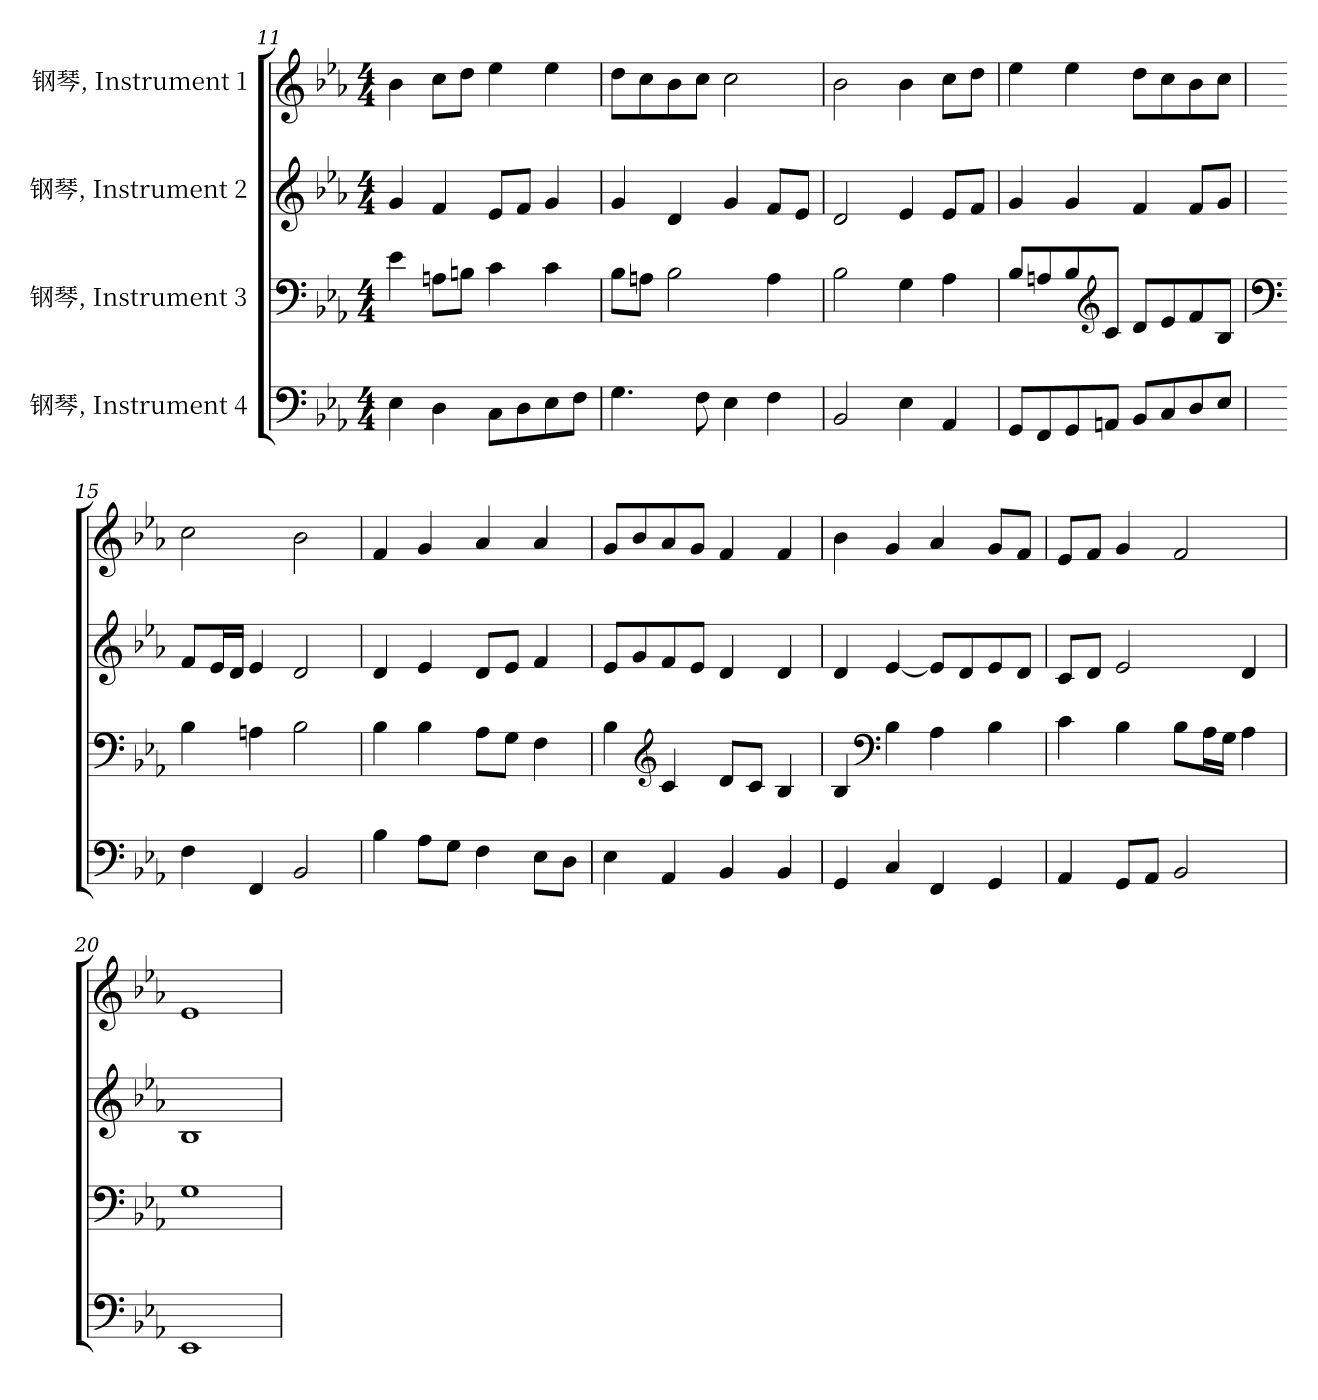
**kern	**kern	**kern	**kern
*part4	*part3	*part2	*part1
*staff4	*staff3	*staff2	*staff1
*I"钢琴, Instrument 4	*I"钢琴, Instrument 3	*I"钢琴, Instrument 2	*I"钢琴, Instrument 1
*clefF4	*clefF4	*clefG2	*clefG2
*k[b-e-a-]	*k[b-e-a-]	*k[b-e-a-]	*k[b-e-a-]
*M4/4	*M4/4	*M4/4	*M4/4
=11	=11	=11	=11
4E-\	4e-\	4g/	4b-\
4D\	8An\L	4f/	8cc\L
.	8Bn\J	.	8dd\J
8C\L	4c\	8e-/L	4ee-\
8D\	.	8f/J	.
8E-\	4c\	4g/	4ee-\
8F\J	.	.	.
!!LO:LB:g=z
=12	=12	=12	=12
4.G\	8B-\L	4g/	8dd\L
.	8An\J	.	8cc\
.	2B-\	4d/	8b-\
8F\	.	.	8cc\J
4E-\	.	4g/	2cc\
4F\	4A\	8f/L	.
.	.	8e-/J	.
=13	=13	=13	=13
2BB-/	2B-\	2d/	2b-\
4E-\	4G\	4e-/	4b-\
4AA-/	4A-\	8e-/L	8cc\L
.	.	8f/J	8dd\J
=14	=14	=14	=14
8GG/L	8B-/L	4g/	4ee-\
8FF/	8An/	.	.
8GG/	8B-/	4g/	4ee-\
*	*clefG2	*	*
8AAn/J	8c/J	.	.
8BB-/L	8d/L	4f/	8dd\L
8C/	8e-/	.	8cc\
8D/	8f/	8f/L	8b-\
8E-/J	8B-/J	8g/J	8cc\J
=15	=15	=15	=15
*	*clefF4	*	*
4F\	4B-\	8f/L	2cc\
.	.	16e-/L	.
.	.	16d/JJ	.
4FF/	4An\	4e-/	.
2BB-/	2B-\	2d/	2b-\
=16	=16	=16	=16
4B-\	4B-\	4d/	4f/
8A-\L	4B-\	4e-/	4g/
8G\J	.	.	.
4F\	8A-\L	8d/L	4a-/
.	8G\J	8e-/J	.
8E-\L	4F\	4f/	4a-/
8D\J	.	.	.
!!LO:PB:g=z
=17	=17	=17	=17
4E-\	4B-\	8e-/L	8g/L
.	.	8g/	8b-/
*	*clefG2	*	*
4AA-/	4c/	8f/	8a-/
.	.	8e-/J	8g/J
4BB-/	8d/L	4d/	4f/
.	8c/J	.	.
4BB-/	4B-/	4d/	4f/
=18	=18	=18	=18
4GG/	4B-/	4d/	4b-\
*	*clefF4	*	*
4C/	4B-\	[4e-/	4g/
4FF/	4A-\	8e-/L]	4a-/
.	.	8d/	.
4GG/	4B-\	8e-/	8g/L
.	.	8d/J	8f/J
=19	=19	=19	=19
4AA-/	4c\	8c/L	8e-/L
.	.	8d/J	8f/J
8GG/L	4B-\	2e-/	4g/
8AA-/J	.	.	.
2BB-/	8B-\L	.	2f/
.	16A-\L	.	.
.	16G\JJ	.	.
.	4A-\	4d/	.
=20	=20	=20	=20
1EE-	1G	1B-	1e-
=	=	=	=
*-	*-	*-	*-
